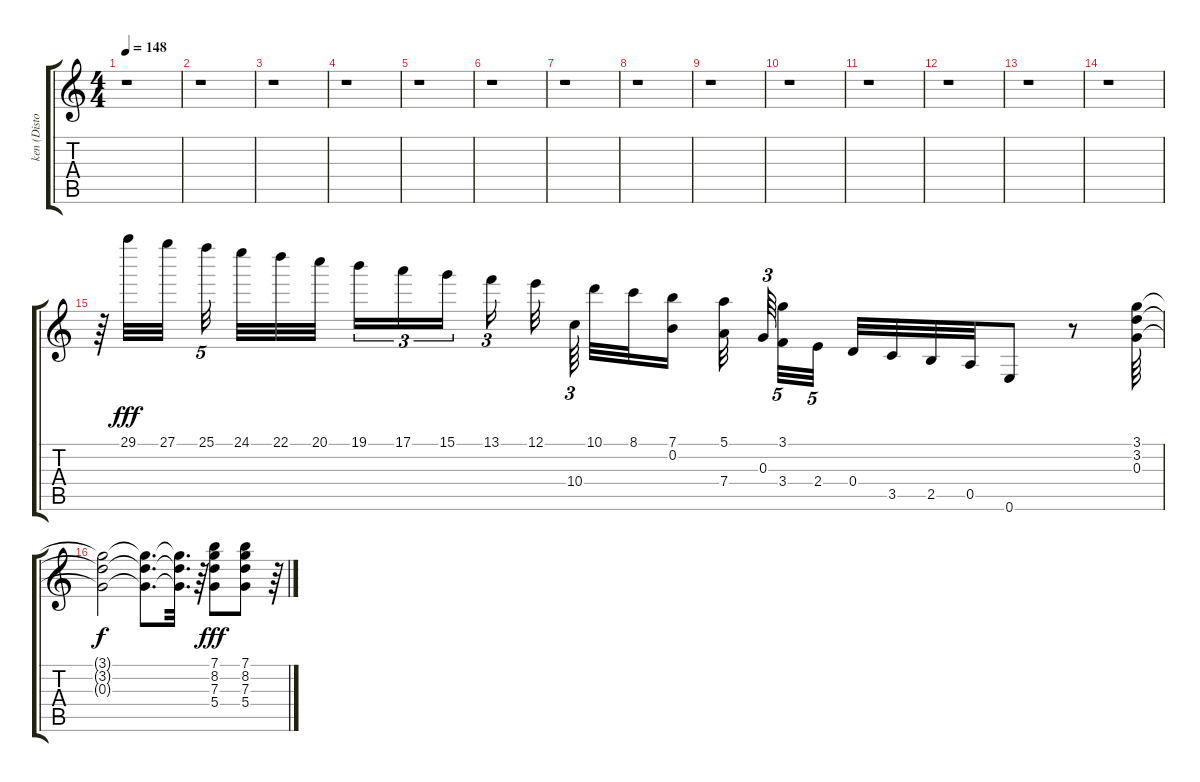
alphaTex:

\track ("ken (Distortion Guitar)" "ken (Disto") {instrument distortionguitar}
\staff {score tabs}
\tuning (E4 B3 G3 D3 A2 E2) {hide}
\ts (4 4)
\tempo 148
\clef g2
\ks c
r.1{dy f} |
r.1 |
r.1 |
r.1 |
r.1 |
r.1 |
r.1 |
r.1 |
r.1 |
r.1 |
r.1 |
r.1 |
r.1 |
r.1 |
r.64 29.1.32{dy fff} 27.1.32{beam splitsecondary} 25.1.32{tu (5 4) beam splitsecondary} 24.1.32 22.1.32 20.1.32{beam splitsecondary} 19.1.16{tu (3 2)} 17.1.16{tu (3 2)} 15.1.16{tu (3 2) beam splitsecondary} 13.1.16{tu (3 2) beam splitsecondary} 12.1.32{beam splitsecondary} 10.4.64{tu (3 2) beam splitsecondary} 10.1.32 8.1.32 (7.1 0.2).16 (5.1 7.4).32{beam splitsecondary} 0.3.64{tu (3 2)} (3.1 3.4).32{tu (5 4)} 2.4.32{tu (5 4) beam splitsecondary} 0.4.32 3.5.32 2.5.32 0.5.32 0.6.8 r.8 (3.1 3.2 0.3).64 |
(3.1{t} 3.2{t} 0.3{t}).2{dy f} (3.1{t} 3.2{t} 0.3{t}).8{d} (3.1{t} 3.2{t} 0.3{t}).32{d} r.64 (7.1 8.2 7.3 5.4).8{dy fff} (7.1 8.2 7.3 5.4).8 r.64
